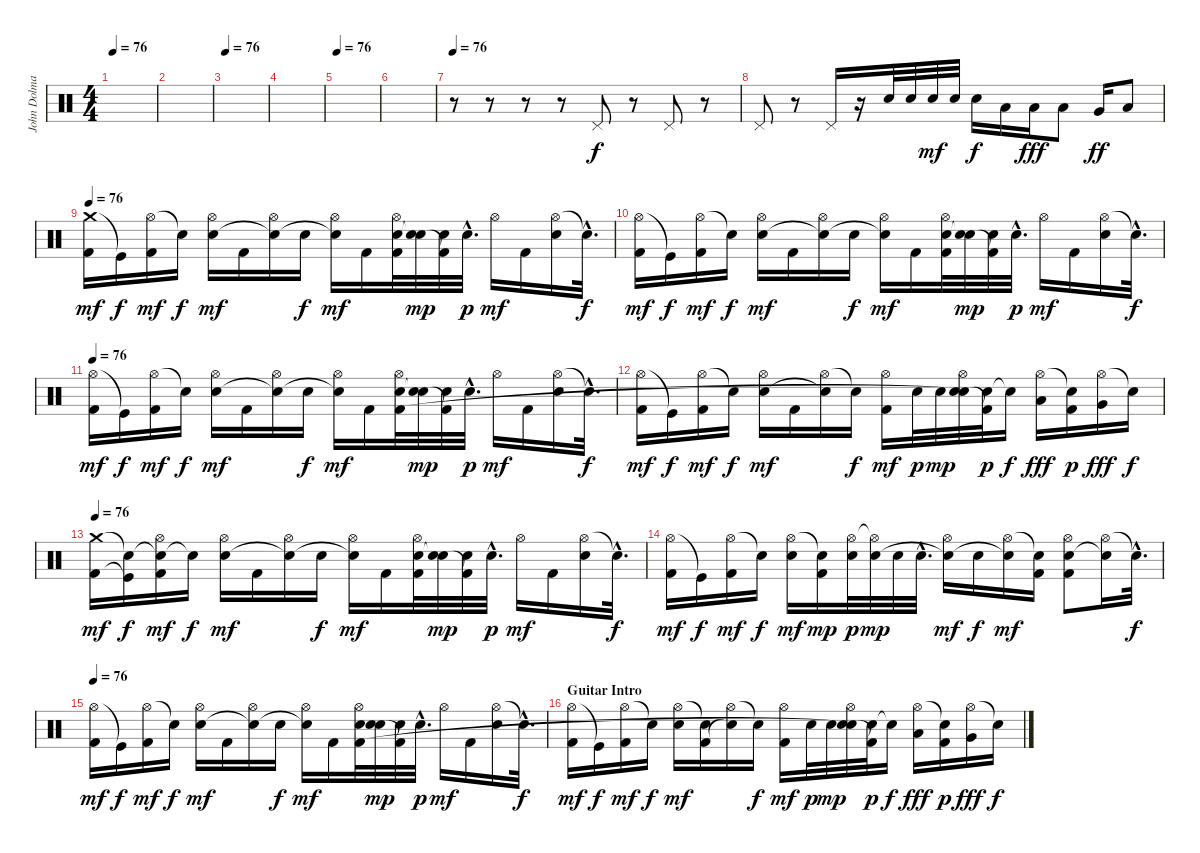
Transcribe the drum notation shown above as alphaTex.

\track ("John Dolmayan" "John Dolma") {instrument percussion}
\staff {score}
\articulation defaults
\ts (4 4)
\tempo 76
\clef neutral
\ks c
|
|
\tempo 76
|
|
\tempo 76
|
|
\tempo 76
r.8 r.8 r.8 r.8 "Pedal Hi-Hat (hit)".8 r.8 "Pedal Hi-Hat (hit)".8 r.8 |
"Pedal Hi-Hat (hit)".8 r.8 "Pedal Hi-Hat (hit)".16 r.16 "Snare (hit) 2".32 "Snare (hit) 2".32 "Snare (hit) 2".32{dy mf} "Snare (hit) 2".32 "Snare (hit) 2".16{dy f} "Low Tom (hit)".16 "Low Tom (hit)".16{dy fff} "Low Tom (hit)".8 "Very Low Tom (hit)".16{dy ff} "Low Floor Tom (hit)".8 |
\tempo 76
("Crash medium (hit)" "Kick (hit) 2").16{dy mf} "Kick (hit)"{t}.16{dy f} ("Hi-Hat (open)" "Kick (hit) 2").16{dy mf} "Snare (hit)"{t}.16{dy f} ("Hi-Hat (open)" "Electric Snare (hit)").16{dy mf} "Kick (hit) 2".16 ("Hi-Hat (open)" "Snare (hit)"{t}).16 "Electric Snare (hit)".16{dy f} ("Hi-Hat (open)" "Snare (hit)"{t}).16{dy mf} "Kick (hit) 2".16 ("Hi-Hat (open)" "Electric Snare (hit)" "Kick (hit) 2").32 ("Electric Snare (hit)" "Snare (hit)"{t}).32{dy mp} ("Electric Snare (hit)" "Kick (hit) 2"{t}).32 "Electric Snare (hit)"{hac}.32{d dy p} "Hi-Hat (open)".16{dy mf} "Kick (hit) 2".16 ("Hi-Hat (open)" "Electric Snare (hit)").16 "Electric Snare (hit)"{hac t}.32{d dy f} |
("Hi-Hat (open)" "Kick (hit) 2").16{dy mf} "Kick (hit)"{t}.16{dy f} ("Hi-Hat (open)" "Kick (hit) 2").16{dy mf} "Snare (hit)"{t}.16{dy f} ("Hi-Hat (open)" "Electric Snare (hit)").16{dy mf} "Kick (hit) 2".16 ("Hi-Hat (open)" "Snare (hit)"{t}).16 "Electric Snare (hit)".16{dy f} ("Hi-Hat (open)" "Snare (hit)"{t}).16{dy mf} "Kick (hit) 2".16 ("Hi-Hat (open)" "Electric Snare (hit)" "Kick (hit) 2").32 ("Electric Snare (hit)" "Snare (hit)"{t}).32{dy mp} ("Electric Snare (hit)" "Kick (hit) 2"{t}).32 "Electric Snare (hit)"{hac}.32{d dy p} "Hi-Hat (open)".16{dy mf} "Kick (hit) 2".16 ("Hi-Hat (open)" "Electric Snare (hit)").16 "Electric Snare (hit)"{hac t}.32{d dy f} |
\tempo 76
("Hi-Hat (open)" "Kick (hit) 2").16{dy mf} "Kick (hit)"{t}.16{dy f} ("Hi-Hat (open)" "Kick (hit) 2").16{dy mf} "Snare (hit)"{t}.16{dy f} ("Hi-Hat (open)" "Electric Snare (hit)").16{dy mf} "Kick (hit) 2".16 ("Hi-Hat (open)" "Snare (hit)"{t}).16 "Electric Snare (hit)".16{dy f} ("Hi-Hat (open)" "Snare (hit)"{t}).16{dy mf} "Kick (hit) 2".16 ("Hi-Hat (open)" "Electric Snare (hit)" "Kick (hit) 2").32 ("Electric Snare (hit)" "Snare (hit)"{t}).32{dy mp} ("Electric Snare (hit)" "Kick (hit) 2"{t}).32 "Electric Snare (hit)"{hac}.32{d dy p} "Hi-Hat (open)".16{dy mf} "Kick (hit) 2".16 ("Hi-Hat (open)" "Electric Snare (hit)").16 "Electric Snare (hit)"{hac t}.32{d dy f} |
("Hi-Hat (open)" "Kick (hit) 2").16{dy mf} "Kick (hit)"{t}.16{dy f} ("Hi-Hat (open)" "Kick (hit) 2").16{dy mf} "Snare (hit)"{t}.16{dy f} ("Hi-Hat (open)" "Electric Snare (hit)").16{dy mf} "Kick (hit) 2".16 ("Hi-Hat (open)" "Snare (hit)"{t}).16 "Snare (hit)"{t}.16{dy f} ("Hi-Hat (open)" "Kick (hit) 2").16{dy mf} "Electric Snare (hit)".32{dy p} "Electric Snare (hit)".32{dy mp} ("Hi-Hat (open)" "Electric Snare (hit)" "Snare (hit)"{t}).32 ("Electric Snare (hit)" "Kick (hit) 2"{t}).32{dy p} "Electric Snare (hit)"{t}.16{dy f} ("Hi-Hat (open)" "Low Tom (hit)").16{dy fff} ("Snare (hit)"{t} "Kick (hit) 2").16{dy p} ("Hi-Hat (open)" "Very Low Tom (hit)").16{dy fff} "Snare (hit)"{t}.16{dy f} |
\tempo 76
("Crash medium (hit)" "Kick (hit) 2").16{dy mf} ("Snare (hit)"{t} "Kick (hit)"{t}).16{dy f} ("Snare (hit)"{t} "Hi-Hat (open)" "Kick (hit) 2").16{dy mf} "Snare (hit)"{t}.16{dy f} ("Hi-Hat (open)" "Electric Snare (hit)").16{dy mf} "Kick (hit) 2".16 ("Hi-Hat (open)" "Snare (hit)"{t}).16 "Electric Snare (hit)".16{dy f} ("Hi-Hat (open)" "Snare (hit)"{t}).16{dy mf} "Kick (hit) 2".16 ("Hi-Hat (open)" "Electric Snare (hit)" "Kick (hit) 2").32 ("Electric Snare (hit)" "Snare (hit)"{t}).32{dy mp} ("Electric Snare (hit)" "Kick (hit) 2"{t}).32 "Electric Snare (hit)"{hac}.32{d dy p} "Hi-Hat (open)".16{dy mf} "Kick (hit) 2".16 ("Hi-Hat (open)" "Electric Snare (hit)").16 "Electric Snare (hit)"{hac t}.32{d dy f} |
("Hi-Hat (open)" "Kick (hit) 2").16{dy mf} "Kick (hit)"{t}.16{dy f} ("Hi-Hat (open)" "Kick (hit) 2").16{dy mf} "Snare (hit)"{t}.16{dy f} ("Hi-Hat (open)" "Electric Snare (hit)").16{dy mf} ("Snare (hit)"{t} "Kick (hit) 2").16{dy mp} ("Hi-Hat (open)" "Electric Snare (hit)").32{dy p} ("Hi-Hat (open)"{t} "Electric Snare (hit)").32{dy mp} "Electric Snare (hit)".32 "Electric Snare (hit)"{hac}.32{d} ("Hi-Hat (open)" "Electric Snare (hit)"{t}).16{dy mf} "Electric Snare (hit)".16{dy f} ("Hi-Hat (open)" "Electric Snare (hit)"{t}).16{dy mf} ("Snare (hit)"{t} "Kick (hit) 2").16 ("Hi-Hat (open)" "Electric Snare (hit)" "Kick (hit) 2").8 ("Hi-Hat (open)" "Electric Snare (hit)"{t}).16 "Snare (hit)"{hac t}.32{d dy f} |
\tempo 76
("Hi-Hat (open)" "Kick (hit) 2").16{dy mf} "Kick (hit)"{t}.16{dy f} ("Hi-Hat (open)" "Kick (hit) 2").16{dy mf} "Snare (hit)"{t}.16{dy f} ("Hi-Hat (open)" "Electric Snare (hit)").16{dy mf} "Kick (hit) 2".16 ("Hi-Hat (open)" "Snare (hit)"{t}).16 "Electric Snare (hit)".16{dy f} ("Hi-Hat (open)" "Snare (hit)"{t}).16{dy mf} "Kick (hit) 2".16 ("Hi-Hat (open)" "Electric Snare (hit)" "Kick (hit) 2").32 ("Electric Snare (hit)" "Snare (hit)"{t}).32{dy mp} ("Electric Snare (hit)" "Kick (hit) 2"{t}).32 "Electric Snare (hit)"{hac}.32{d dy p} "Hi-Hat (open)".16{dy mf} "Kick (hit) 2".16 ("Hi-Hat (open)" "Electric Snare (hit)").16 "Electric Snare (hit)"{hac t}.32{d dy f} |
\section ("" "Guitar Intro")
("Hi-Hat (open)" "Kick (hit) 2").16{dy mf} "Kick (hit)"{t}.16{dy f} ("Hi-Hat (open)" "Kick (hit) 2").16{dy mf} "Snare (hit)"{t}.16{dy f} ("Hi-Hat (open)" "Electric Snare (hit)").16{dy mf} ("Snare (hit)"{t} "Kick (hit) 2").16 ("Hi-Hat (open)" "Snare (hit)"{t}).16 "Snare (hit)"{t}.16{dy f} ("Hi-Hat (open)" "Kick (hit) 2").16{dy mf} "Electric Snare (hit)".32{dy p} "Electric Snare (hit)".32{dy mp} ("Hi-Hat (open)" "Electric Snare (hit)" "Snare (hit)"{t}).32 ("Electric Snare (hit)" "Kick (hit) 2"{t}).32{dy p} "Electric Snare (hit)"{t}.16{dy f} ("Hi-Hat (open)" "Low Tom (hit)").16{dy fff} ("Snare (hit)"{t} "Kick (hit) 2").16{dy p} ("Hi-Hat (open)" "Very Low Tom (hit)").16{dy fff} "Snare (hit)"{t}.16{dy f}
